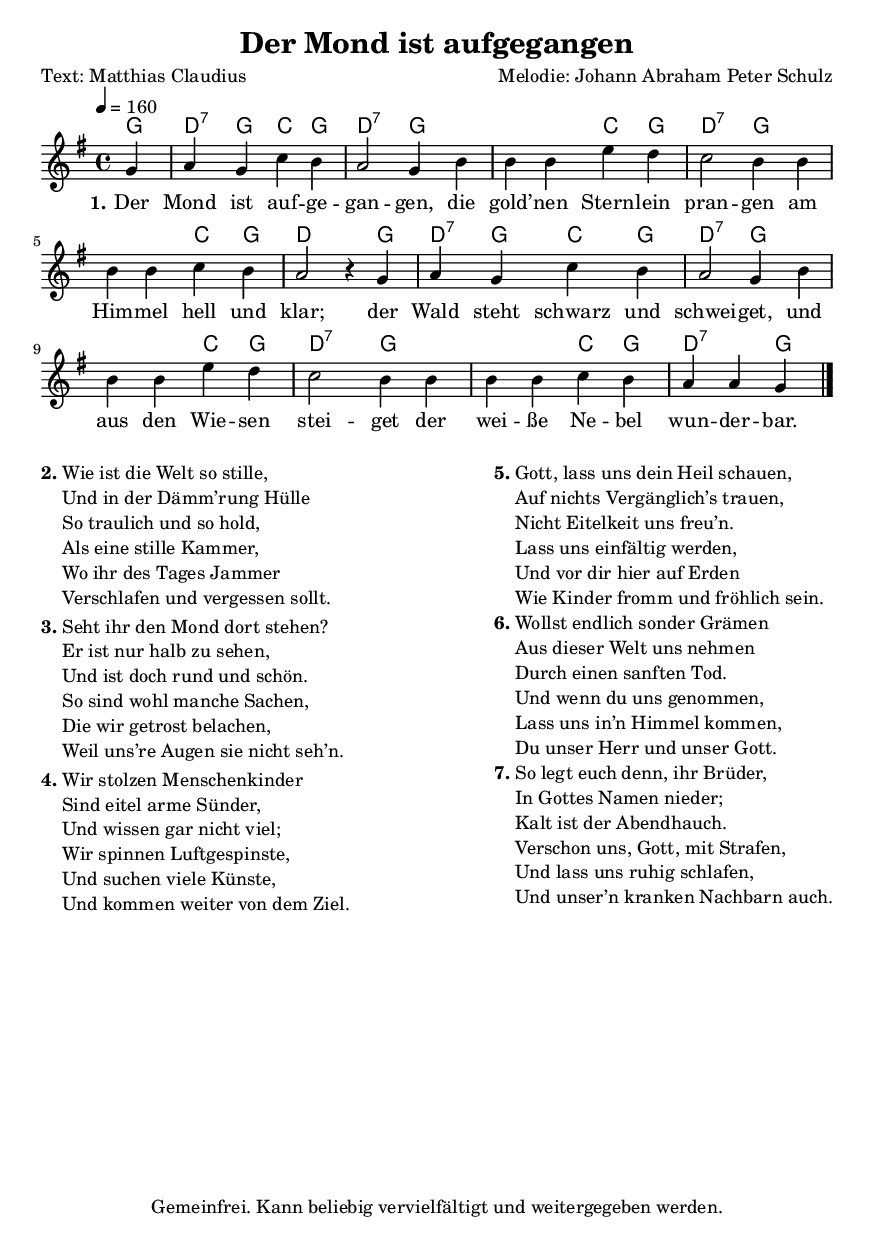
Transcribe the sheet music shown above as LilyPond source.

% Dieses Notenblatt wurde erstellt von Michael "Bosso" Beck
%
% Kontakt: michi_beck86@web.de
%
% geringfügige Änderungen von Hauke Rehr

\include "deutsch.ly"
\include "default.ly"

\version "2.12.3"
\header {
  title = "Der Mond ist aufgegangen"
  poet = "Text: Matthias Claudius"
  composer = "Melodie: Johann Abraham Peter Schulz"
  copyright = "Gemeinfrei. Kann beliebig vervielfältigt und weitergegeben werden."
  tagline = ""
}

#(set-global-staff-size 16)

akkorde = \chordmode {

  g4 d4:7 g4 c4 g4 d2:7 g1 c4 g4 d2:7 g1
  c4 g4 d2. g4 d4:7 g4 c4 g4 d2:7 g1
  c4 g4 d2:7 g1 c4 g4 d2:7 g4

}


melodie = \relative c'' {
  \partial 4

  g4 a4 g4 c4 h4
  a2 g4 h4
  h4 h4 e4 d4
  c2 h4 h4

  \break

  h4 h4 c4 h4
  a2 r4 g4
  a4 g4 c4 h4
  a2 g4 h4

  \break

  h4 h4 e4 d4
  c2 h4 h4
  h4 h4 c4 h4
  a4 a4 g4 \bar "|."

}

text = \lyricmode {
  \set stanza ="1."
  Der Mond ist auf -- ge -- gan -- gen,
  die gold’ -- nen Stern -- lein pran -- gen am
  Him -- mel hell und klar;
  der Wald steht schwarz und schwei -- get,
  und aus den Wie -- sen stei -- get
  der wei -- ße Ne -- bel wun -- der -- bar.
}

\score {
  <<
    \new ChordNames { \akkorde }
    \new Voice = "Lied" {
      \autoBeamOff
      \clef "treble"
      \time 4/4
      \tempo 4 = 160
      \key g\major
      \melodie
    }
    \new Lyrics \lyricsto "Lied" { \text }
  >>
 \layout {}
 \midi {}
}


\markup {
  \fill-line {
    \column{
      \line {
        \bold "2."
        \column {
          "Wie ist die Welt so stille,"
          "Und in der Dämm’rung Hülle"
          "So traulich und so hold,"
          "Als eine stille Kammer,"
          "Wo ihr des Tages Jammer"
          "Verschlafen und vergessen sollt."
        }
      }
      \hspace #0.1
      \line {
        \bold "3."
        \column {
          "Seht ihr den Mond dort stehen?"
          "Er ist nur halb zu sehen,"
          "Und ist doch rund und schön."
          "So sind wohl manche Sachen,"
          "Die wir getrost belachen,"
          "Weil uns’re Augen sie nicht seh’n."
        }
      }
      \hspace #0.1
      \line {
        \bold "4."
        \column {
          "Wir stolzen Menschenkinder"
          "Sind eitel arme Sünder,"
          "Und wissen gar nicht viel;"
          "Wir spinnen Luftgespinste,"
          "Und suchen viele Künste,"
          "Und kommen weiter von dem Ziel."
        }
      }
    }
    \column{
      \line {
 	\bold "5."
        \column {
          "Gott, lass uns dein Heil schauen,"
          "Auf nichts Vergänglich’s trauen,"
          "Nicht Eitelkeit uns freu’n."
          "Lass uns einfältig werden,"
          "Und vor dir hier auf Erden"
          "Wie Kinder fromm und fröhlich sein."
        }
      }
      \hspace #0.1
      \line {
        \bold "6."
        \column{
          "Wollst endlich sonder Grämen"
          "Aus dieser Welt uns nehmen"
          "Durch einen sanften Tod."
          "Und wenn du uns genommen,"
          "Lass uns in’n Himmel kommen,"
          "Du unser Herr und unser Gott."
        }
      }
      \hspace #0.1
      \line {
        \bold "7."
        \column {
          "So legt euch denn, ihr Brüder,"
          "In Gottes Namen nieder;"
          "Kalt ist der Abendhauch."
          "Verschon uns, Gott, mit Strafen,"
          "Und lass uns ruhig schlafen,"
          "Und unser’n kranken Nachbarn auch."
        }
      }
    }
  }
}

 % some settings % vim: sw=2 et
